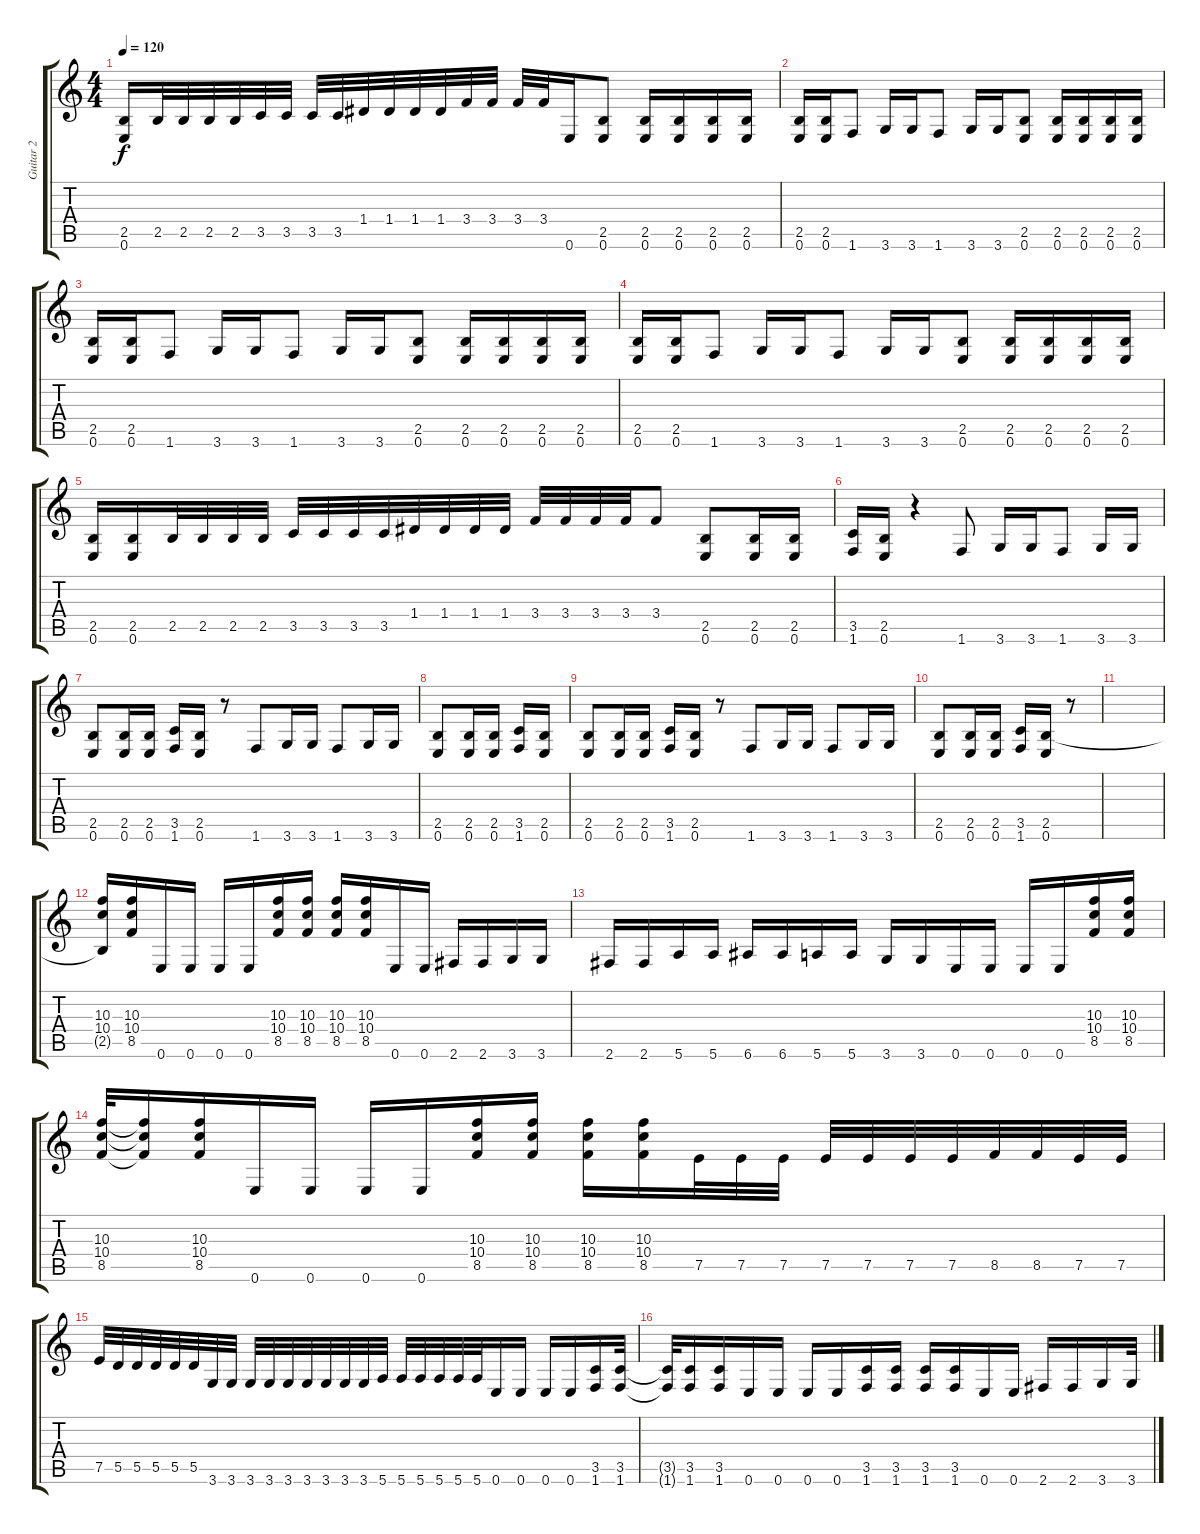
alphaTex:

\track ("Guitar 2" "Guitar 2") {instrument distortionguitar}
\staff {score tabs}
\tuning (E4 B3 G3 D3 A2 E2) {hide}
\ts (4 4)
\tempo 120
\clef g2
\ks c
(2.5 0.6).16{dy f} 2.5.32 2.5.32 2.5.32 2.5.32 3.5.32 3.5.32 3.5.32 3.5.32 1.4.32 1.4.32 1.4.32 1.4.32 3.4.32 3.4.32 3.4.32 3.4.32 0.6.16 (2.5 0.6).8 (2.5 0.6).16 (2.5 0.6).16 (2.5 0.6).16 (2.5 0.6).16 |
(2.5 0.6).16 (2.5 0.6).16 1.6.8 3.6.16 3.6.16 1.6.8 3.6.16 3.6.16 (2.5 0.6).8 (2.5 0.6).16 (2.5 0.6).16 (2.5 0.6).16 (2.5 0.6).16 |
(2.5 0.6).16 (2.5 0.6).16 1.6.8 3.6.16 3.6.16 1.6.8 3.6.16 3.6.16 (2.5 0.6).8 (2.5 0.6).16 (2.5 0.6).16 (2.5 0.6).16 (2.5 0.6).16 |
(2.5 0.6).16 (2.5 0.6).16 1.6.8 3.6.16 3.6.16 1.6.8 3.6.16 3.6.16 (2.5 0.6).8 (2.5 0.6).16 (2.5 0.6).16 (2.5 0.6).16 (2.5 0.6).16 |
(2.5 0.6).16 (2.5 0.6).16 2.5.32 2.5.32 2.5.32 2.5.32 3.5.32 3.5.32 3.5.32 3.5.32 1.4.32 1.4.32 1.4.32 1.4.32 3.4.32 3.4.32 3.4.32 3.4.32 3.4.8 (2.5 0.6).8 (2.5 0.6).16 (2.5 0.6).16 |
(3.5 1.6).16 (2.5 0.6).16 r.4 1.6.8 3.6.16 3.6.16 1.6.8 3.6.16 3.6.16 |
(2.5 0.6).8 (2.5 0.6).16 (2.5 0.6).16 (3.5 1.6).16 (2.5 0.6).16 r.8 1.6.8 3.6.16 3.6.16 1.6.8 3.6.16 3.6.16 |
(2.5 0.6).8 (2.5 0.6).16 (2.5 0.6).16 (3.5 1.6).16 (2.5 0.6).16 |
(2.5 0.6).8 (2.5 0.6).16 (2.5 0.6).16 (3.5 1.6).16 (2.5 0.6).16 r.8 1.6.8 3.6.16 3.6.16 1.6.8 3.6.16 3.6.16 |
(2.5 0.6).8 (2.5 0.6).16 (2.5 0.6).16 (3.5 1.6).16 (2.5 0.6).16 r.8 |
|
(10.3 10.4 2.5{t}).16 (10.3 10.4 8.5).16 0.6.16 0.6.16 0.6.16 0.6.16 (10.3 10.4 8.5).16 (10.3 10.4 8.5).16 (10.3 10.4 8.5).16 (10.3 10.4 8.5).16 0.6.16 0.6.16 2.6.16 2.6.16 3.6.16 3.6.16 |
2.6.16 2.6.16 5.6.16 5.6.16 6.6.16 6.6.16 5.6.16 5.6.16 3.6.16 3.6.16 0.6.16 0.6.16 0.6.16 0.6.16 (10.3 10.4 8.5).16 (10.3 10.4 8.5).16 |
(10.3 10.4 8.5).32 (10.3{t} 10.4{t} 8.5{t}).16 (10.3 10.4 8.5).16 0.6.16 0.6.16 0.6.16 0.6.16 (10.3 10.4 8.5).16 (10.3 10.4 8.5).16 (10.3 10.4 8.5).16 (10.3 10.4 8.5).16 7.5.32 7.5.32 7.5.32 7.5.32 7.5.32 7.5.32 7.5.32 8.5.32 8.5.32 7.5.32 7.5.32 |
7.5.32 5.5.32 5.5.32 5.5.32 5.5.32 5.5.32 3.6.32 3.6.32 3.6.32 3.6.32 3.6.32 3.6.32 3.6.32 3.6.32 3.6.32 5.6.32 5.6.32 5.6.32 5.6.32 5.6.32 5.6.32 0.6.16 0.6.16 0.6.16 0.6.16 (3.5 1.6).16 (3.5 1.6).32 |
(3.5{t} 1.6{t}).32 (3.5 1.6).16 (3.5 1.6).16 0.6.16 0.6.16 0.6.16 0.6.16 (3.5 1.6).16 (3.5 1.6).16 (3.5 1.6).16 (3.5 1.6).16 0.6.16 0.6.16 2.6.16 2.6.16 3.6.16 3.6.32
